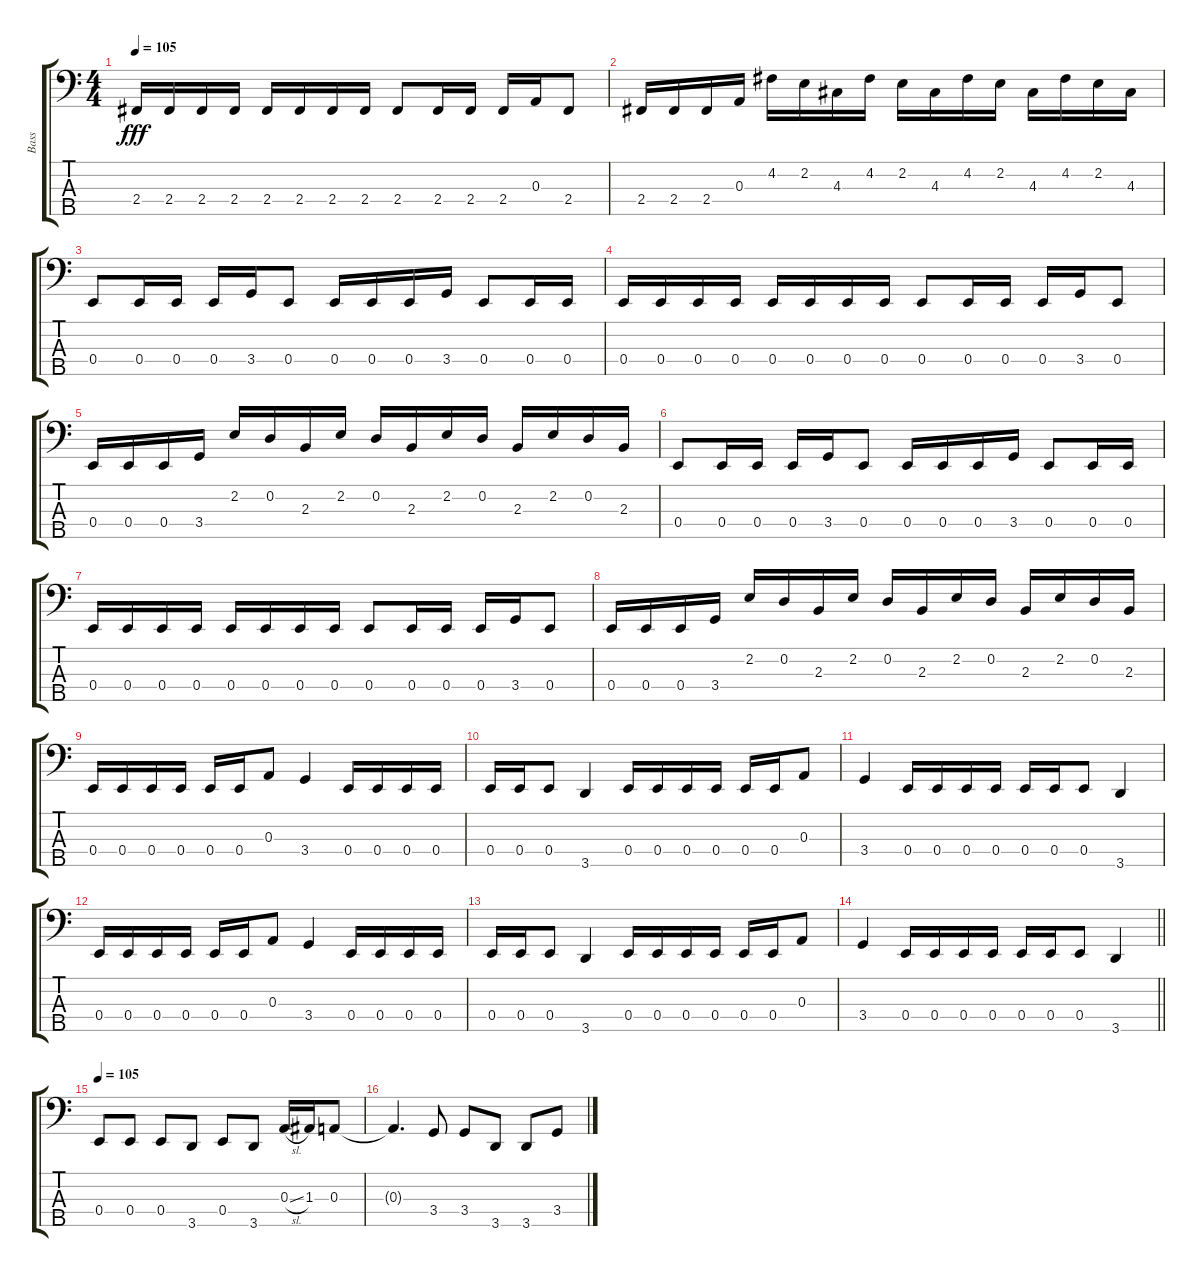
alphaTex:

\track ("Bass" "Bass") {instrument electricbassfinger}
\staff {score tabs}
\tuning (G2 D2 A1 E1 B0) {hide}
\ts (4 4)
\tempo 105
\clef f4
\ks c
2.4.16{dy fff} 2.4.16 2.4.16 2.4.16 2.4.16 2.4.16 2.4.16 2.4.16 2.4.8 2.4.16 2.4.16 2.4.16 0.3.16 2.4.8 |
2.4.16 2.4.16 2.4.16 0.3.16 4.2.16 2.2.16 4.3.16 4.2.16 2.2.16 4.3.16 4.2.16 2.2.16 4.3.16 4.2.16 2.2.16 4.3.16 |
0.4.8 0.4.16 0.4.16 0.4.16 3.4.16 0.4.8 0.4.16 0.4.16 0.4.16 3.4.16 0.4.8 0.4.16 0.4.16 |
0.4.16 0.4.16 0.4.16 0.4.16 0.4.16 0.4.16 0.4.16 0.4.16 0.4.8 0.4.16 0.4.16 0.4.16 3.4.16 0.4.8 |
0.4.16 0.4.16 0.4.16 3.4.16 2.2.16 0.2.16 2.3.16 2.2.16 0.2.16 2.3.16 2.2.16 0.2.16 2.3.16 2.2.16 0.2.16 2.3.16 |
0.4.8 0.4.16 0.4.16 0.4.16 3.4.16 0.4.8 0.4.16 0.4.16 0.4.16 3.4.16 0.4.8 0.4.16 0.4.16 |
0.4.16 0.4.16 0.4.16 0.4.16 0.4.16 0.4.16 0.4.16 0.4.16 0.4.8 0.4.16 0.4.16 0.4.16 3.4.16 0.4.8 |
0.4.16 0.4.16 0.4.16 3.4.16 2.2.16 0.2.16 2.3.16 2.2.16 0.2.16 2.3.16 2.2.16 0.2.16 2.3.16 2.2.16 0.2.16 2.3.16 |
0.4.16 0.4.16 0.4.16 0.4.16 0.4.16 0.4.16 0.3.8 3.4.4 0.4.16 0.4.16 0.4.16 0.4.16 |
0.4.16 0.4.16 0.4.8 3.5.4 0.4.16 0.4.16 0.4.16 0.4.16 0.4.16 0.4.16 0.3.8 |
3.4.4 0.4.16 0.4.16 0.4.16 0.4.16 0.4.16 0.4.16 0.4.8 3.5.4 |
0.4.16 0.4.16 0.4.16 0.4.16 0.4.16 0.4.16 0.3.8 3.4.4 0.4.16 0.4.16 0.4.16 0.4.16 |
0.4.16 0.4.16 0.4.8 3.5.4 0.4.16 0.4.16 0.4.16 0.4.16 0.4.16 0.4.16 0.3.8 |
\barLineRight lightlight
3.4.4 0.4.16 0.4.16 0.4.16 0.4.16 0.4.16 0.4.16 0.4.8 3.5.4 |
\tempo 105
0.4.8 0.4.8 0.4.8 3.5.8 0.4.8 3.5.8 0.3{sl}.16 1.3.16 0.3.8 |
0.3{t}.4{d} 3.4.8 3.4.8 3.5.8 3.5.8 3.4.8
